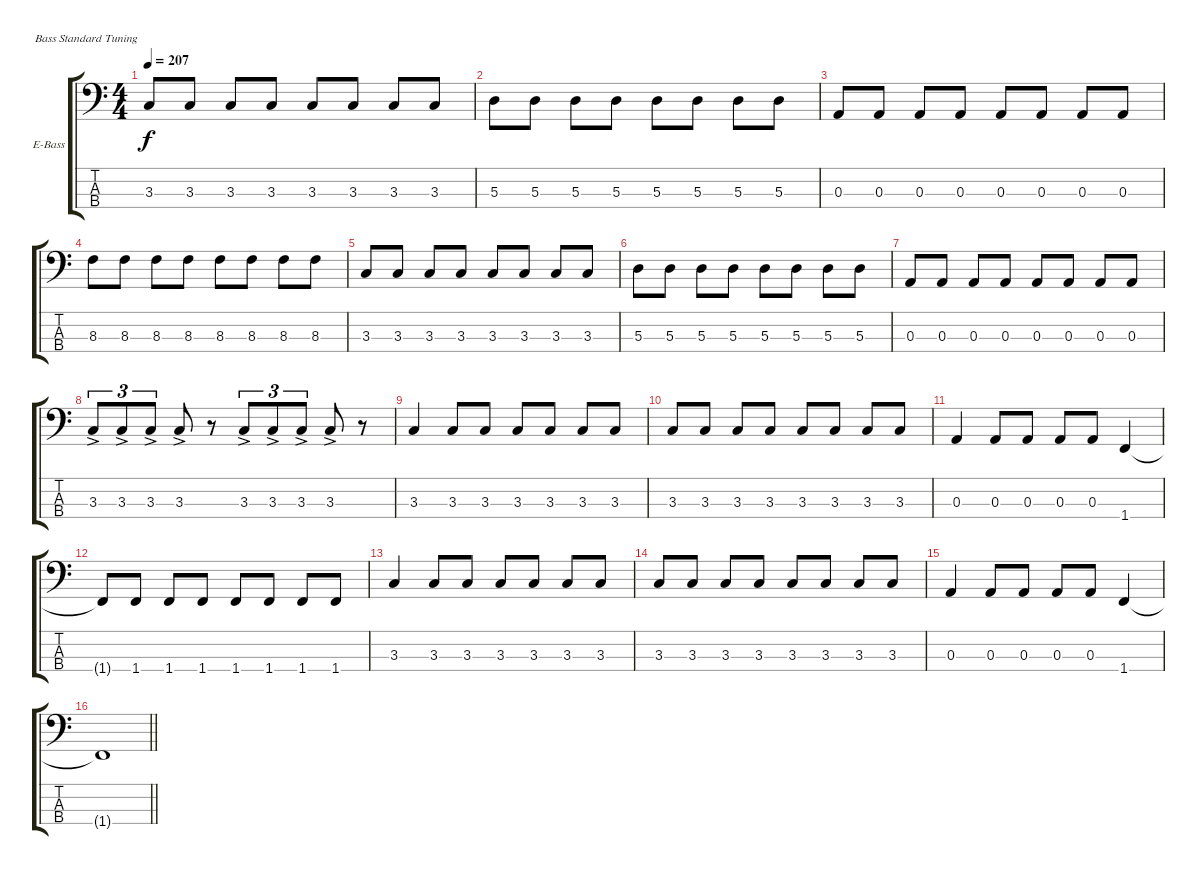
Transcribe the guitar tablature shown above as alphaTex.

\defaultSystemsLayout 4
\bracketExtendMode groupsimilarinstruments
\firstSystemTrackNameOrientation horizontal
\otherSystemsTrackNameOrientation horizontal
\track ("Bass" "E-Bass") {instrument electricbassfinger}
\staff {score tabs}
\tuning (G2 D2 A1 E1)
\ts (4 4)
\tempo 207
\clef f4
\ks c
3.3.8{dy f} 3.3.8 3.3.8 3.3.8 3.3.8 3.3.8 3.3.8 3.3.8 |
5.3.8 5.3.8 5.3.8 5.3.8 5.3.8 5.3.8 5.3.8 5.3.8 |
0.3.8 0.3.8 0.3.8 0.3.8 0.3.8 0.3.8 0.3.8 0.3.8 |
8.3.8 8.3.8 8.3.8 8.3.8 8.3.8 8.3.8 8.3.8 8.3.8 |
3.3.8 3.3.8 3.3.8 3.3.8 3.3.8 3.3.8 3.3.8 3.3.8 |
5.3.8 5.3.8 5.3.8 5.3.8 5.3.8 5.3.8 5.3.8 5.3.8 |
0.3.8 0.3.8 0.3.8 0.3.8 0.3.8 0.3.8 0.3.8 0.3.8 |
3.3{ac}.8{tu (3 2)} 3.3{ac}.8{tu (3 2)} 3.3{ac}.8{tu (3 2)} 3.3{ac}.8 r.8 3.3{ac}.8{tu (3 2)} 3.3{ac}.8{tu (3 2)} 3.3{ac}.8{tu (3 2)} 3.3{ac}.8 r.8 |
3.3.4 3.3.8 3.3.8 3.3.8 3.3.8 3.3.8 3.3.8 |
3.3.8 3.3.8 3.3.8 3.3.8 3.3.8 3.3.8 3.3.8 3.3.8 |
0.3.4 0.3.8 0.3.8 0.3.8 0.3.8 1.4.4 |
1.4{t}.8 1.4.8 1.4.8 1.4.8 1.4.8 1.4.8 1.4.8 1.4.8 |
3.3.4 3.3.8 3.3.8 3.3.8 3.3.8 3.3.8 3.3.8 |
3.3.8 3.3.8 3.3.8 3.3.8 3.3.8 3.3.8 3.3.8 3.3.8 |
0.3.4 0.3.8 0.3.8 0.3.8 0.3.8 1.4.4 |
\barLineRight lightlight
1.4{t}.1
